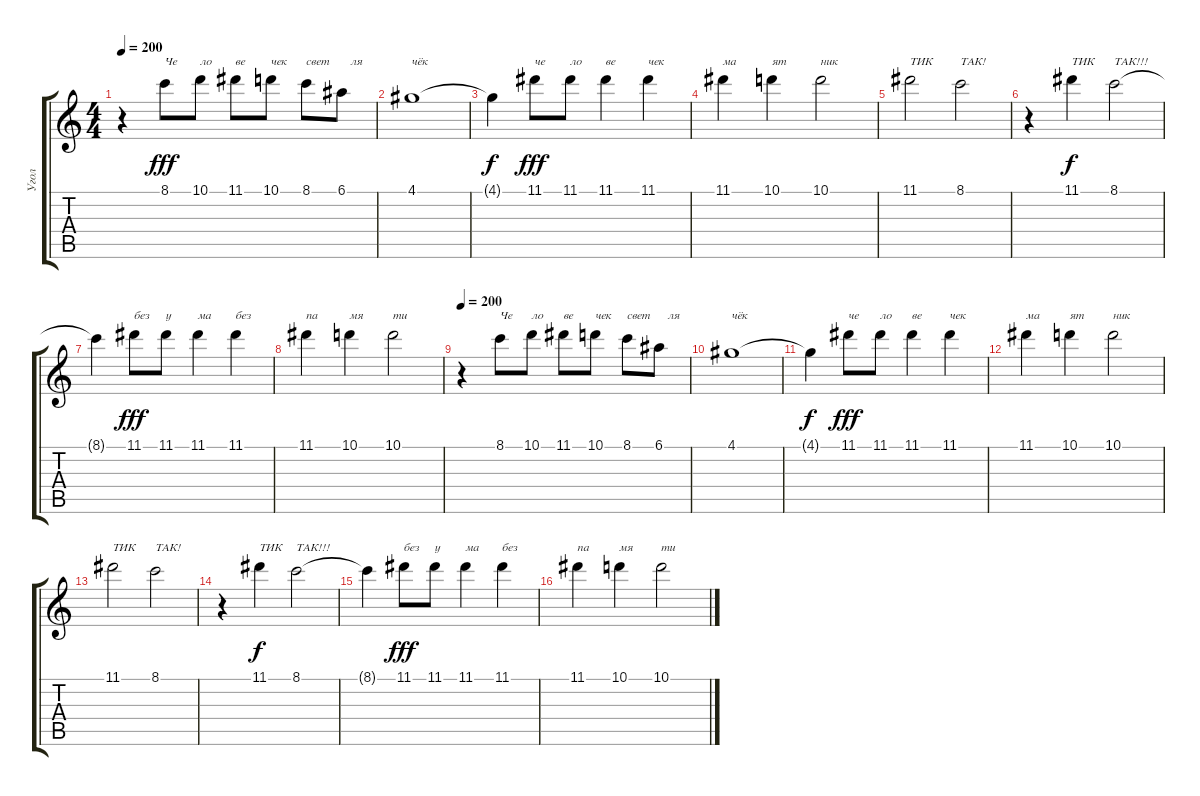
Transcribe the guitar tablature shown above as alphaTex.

\track ("Угол" "Угол") {instrument electricguitarmuted}
\staff {score tabs}
\tuning (E4 B3 G3 D3 A2 E2) {hide}
\ts (4 4)
\tempo 200
\clef g2
\ks c
r.4{dy fff} 8.1.8{txt "Че"} 10.1.8{txt "ло"} 11.1.8{txt "ве"} 10.1.8{txt "чек"} 8.1.8{txt "свет"} 6.1.8{txt "   ля"} |
4.1.1{txt "чёк"} |
4.1{t}.4{dy f} 11.1.8{txt "че" dy fff} 11.1.8{txt "ло"} 11.1.4{txt "ве"} 11.1.4{txt "чек"} |
11.1.4{txt "ма"} 10.1.4{txt "ят"} 10.1.2{txt "ник"} |
11.1.2{txt "ТИК"} 8.1.2{txt "ТАК!"} |
r.4 11.1.4{txt "ТИК" dy f} 8.1.2{txt "ТАК!!!"} |
8.1{t}.4 11.1.8{txt "без" dy fff} 11.1.8{txt "у"} 11.1.4{txt "ма"} 11.1.4{txt "без"} |
11.1.4{txt "па"} 10.1.4{txt "мя"} 10.1.2{txt "ти"} |
\tempo 200
r.4 8.1.8{txt "Че"} 10.1.8{txt "ло"} 11.1.8{txt "ве"} 10.1.8{txt "чек"} 8.1.8{txt "свет"} 6.1.8{txt "   ля"} |
4.1.1{txt "чёк"} |
4.1{t}.4{dy f} 11.1.8{txt "че" dy fff} 11.1.8{txt "ло"} 11.1.4{txt "ве"} 11.1.4{txt "чек"} |
11.1.4{txt "ма"} 10.1.4{txt "ят"} 10.1.2{txt "ник"} |
11.1.2{txt "ТИК"} 8.1.2{txt "ТАК!"} |
r.4 11.1.4{txt "ТИК" dy f} 8.1.2{txt "ТАК!!!"} |
8.1{t}.4 11.1.8{txt "без" dy fff} 11.1.8{txt "у"} 11.1.4{txt "ма"} 11.1.4{txt "без"} |
11.1.4{txt "па"} 10.1.4{txt "мя"} 10.1.2{txt "ти"}
